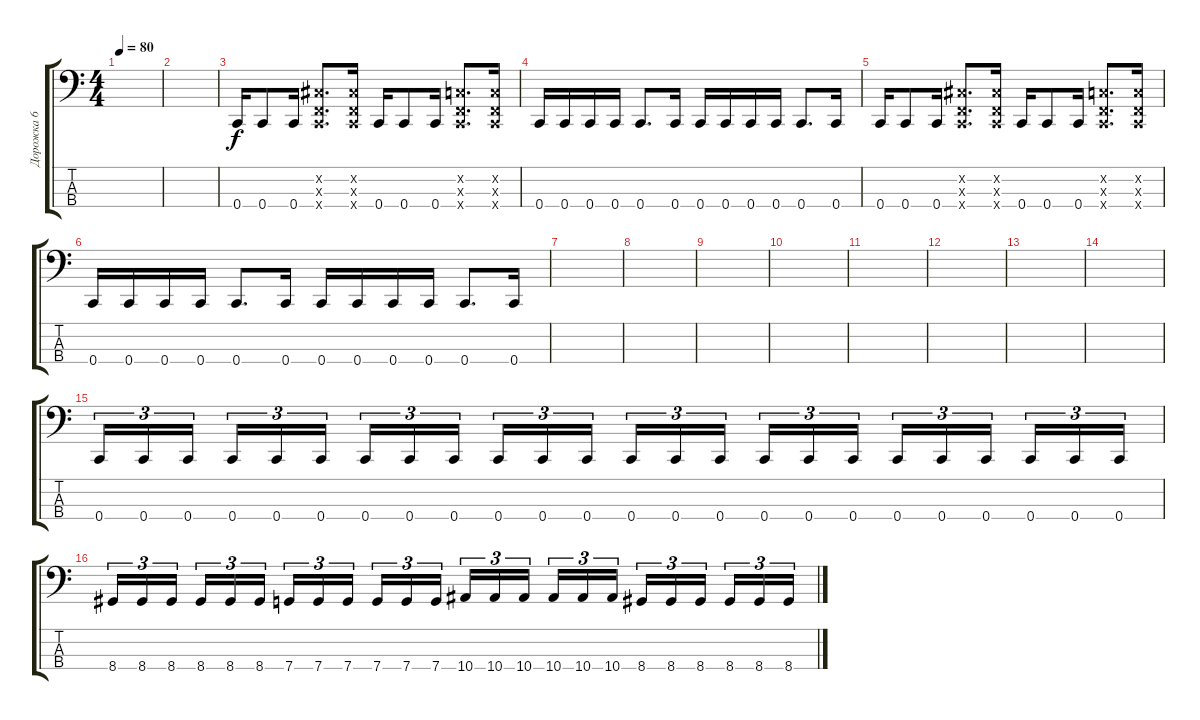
\track ("Дорожка 6" "Дорожка 6") {instrument fretlessbass}
\staff {score tabs}
\tuning (Eb2 Bb1 F1 C1) {hide}
\ts (4 4)
\tempo 80
\clef f4
\ks c
|
|
0.4.16 0.4.8 0.4.16 (3.2{x} 0.3{x} 0.4{x}).8{d} (3.2{x} 0.3{x} 0.4{x}).16 0.4.16 0.4.8 0.4.16 (2.2{x} 0.3{x} 0.4{x}).8{d} (2.2{x} 0.3{x} 0.4{x}).16 |
0.4.16 0.4.16 0.4.16 0.4.16 0.4.8{d} 0.4.16 0.4.16 0.4.16 0.4.16 0.4.16 0.4.8{d} 0.4.16 |
0.4.16 0.4.8 0.4.16 (3.2{x} 0.3{x} 0.4{x}).8{d} (3.2{x} 0.3{x} 0.4{x}).16 0.4.16 0.4.8 0.4.16 (2.2{x} 0.3{x} 0.4{x}).8{d} (2.2{x} 0.3{x} 0.4{x}).16 |
0.4.16 0.4.16 0.4.16 0.4.16 0.4.8{d} 0.4.16 0.4.16 0.4.16 0.4.16 0.4.16 0.4.8{d} 0.4.16 |
|
|
|
|
|
|
|
|
0.4.16{tu (3 2)} 0.4.16{tu (3 2)} 0.4.16{tu (3 2)} 0.4.16{tu (3 2)} 0.4.16{tu (3 2)} 0.4.16{tu (3 2)} 0.4.16{tu (3 2)} 0.4.16{tu (3 2)} 0.4.16{tu (3 2)} 0.4.16{tu (3 2)} 0.4.16{tu (3 2)} 0.4.16{tu (3 2)} 0.4.16{tu (3 2)} 0.4.16{tu (3 2)} 0.4.16{tu (3 2)} 0.4.16{tu (3 2)} 0.4.16{tu (3 2)} 0.4.16{tu (3 2)} 0.4.16{tu (3 2)} 0.4.16{tu (3 2)} 0.4.16{tu (3 2)} 0.4.16{tu (3 2)} 0.4.16{tu (3 2)} 0.4.16{tu (3 2)} |
8.4.16{tu (3 2)} 8.4.16{tu (3 2)} 8.4.16{tu (3 2)} 8.4.16{tu (3 2)} 8.4.16{tu (3 2)} 8.4.16{tu (3 2)} 7.4.16{tu (3 2)} 7.4.16{tu (3 2)} 7.4.16{tu (3 2)} 7.4.16{tu (3 2)} 7.4.16{tu (3 2)} 7.4.16{tu (3 2)} 10.4.16{tu (3 2)} 10.4.16{tu (3 2)} 10.4.16{tu (3 2)} 10.4.16{tu (3 2)} 10.4.16{tu (3 2)} 10.4.16{tu (3 2)} 8.4.16{tu (3 2)} 8.4.16{tu (3 2)} 8.4.16{tu (3 2)} 8.4.16{tu (3 2)} 8.4.16{tu (3 2)} 8.4.16{tu (3 2)}
